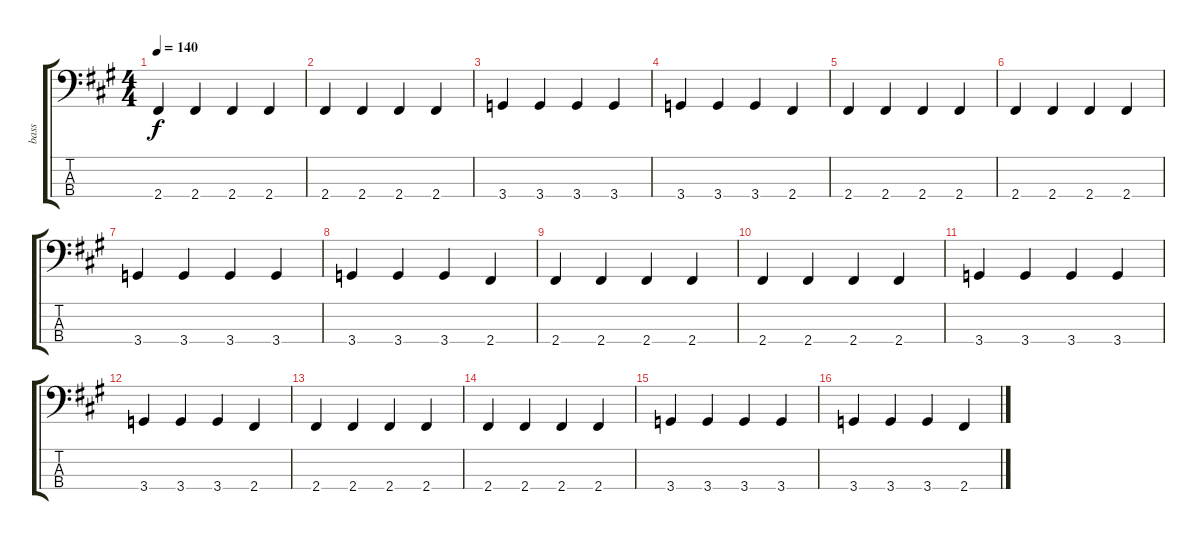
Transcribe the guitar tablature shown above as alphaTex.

\track ("bass" "bass") {instrument electricbassfinger}
\staff {score tabs}
\tuning (G2 D2 A1 E1) {hide}
\ts (4 4)
\tempo 140
\clef f4
\ks f#minor
2.4.4{dy f} 2.4.4 2.4.4 2.4.4 |
2.4.4 2.4.4 2.4.4 2.4.4 |
3.4.4 3.4.4 3.4.4 3.4.4 |
3.4.4 3.4.4 3.4.4 2.4.4 |
2.4.4 2.4.4 2.4.4 2.4.4 |
2.4.4 2.4.4 2.4.4 2.4.4 |
3.4.4 3.4.4 3.4.4 3.4.4 |
3.4.4 3.4.4 3.4.4 2.4.4 |
2.4.4 2.4.4 2.4.4 2.4.4 |
2.4.4 2.4.4 2.4.4 2.4.4 |
3.4.4 3.4.4 3.4.4 3.4.4 |
3.4.4 3.4.4 3.4.4 2.4.4 |
2.4.4 2.4.4 2.4.4 2.4.4 |
2.4.4 2.4.4 2.4.4 2.4.4 |
3.4.4 3.4.4 3.4.4 3.4.4 |
3.4.4 3.4.4 3.4.4 2.4.4
